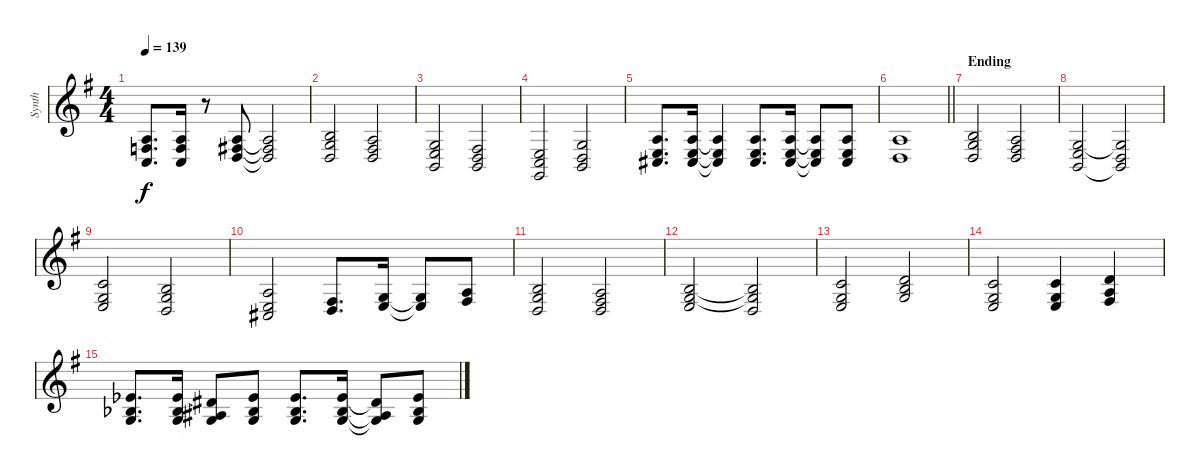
\track ("Synth" "Synth") {instrument lead2sawtooth}
\staff {score}
\tuning (E4 B3 G3 D3 A2 D2) {hide}
\ts (4 4)
\tempo 139
\clef g2
\ks g
(2.3 3.4 3.5).8{d dy f} (2.3 3.4 3.5).16 r.8 (2.3 4.4 5.5).8 (2.3{t} 4.4{t} 5.5{t}).2 |
(0.2 0.3 0.4).2 (2.3 4.4 5.5).2 |
(0.3 2.4 2.5).2 (0.4 2.5 16.6).2 |
(2.4 3.5 5.6).2 (0.3 0.4 2.5).2 |
(2.3 2.4 4.5).8{d} (2.3 2.4 4.5).16 (2.3{t} 2.4{t} 4.5{t}).4 (2.3 2.4 4.5).8{d} (2.3 2.4 4.5).16 (2.3{t} 2.4{t} 4.5{t}).8 (2.3 2.4 4.5).8 |
\barLineRight lightlight
(2.3 0.4).1 |
\section ("" "Ending")
(0.2 0.3 0.4).2 (2.3 4.4 5.5).2 |
(0.3 2.4 2.5).2 (0.3{t} 0.4 2.5{t}).2 |
(1.2 0.3 2.4).2 (0.2 0.3 0.4).2 |
(2.3 2.4 4.5).2 (4.4 5.5).8{d} (0.3 2.4).16 (0.3{t} 2.4{t}).8 (2.3 4.4).8 |
(0.2 0.3 0.4).2 (2.3 4.4 5.5).2 |
(0.2 0.3 2.4).2 (0.2{t} 0.3{t} 0.4).2 |
(1.2 0.3 2.4).2 (3.2 4.3 5.4).2 |
(1.2 0.3 2.4).2 (1.2 0.3 2.4).4 (3.2 2.3 4.4).4 |
(4.2{acc b} 3.3{acc b} 5.4).8{d} (4.2{acc b} 3.3{acc b} 5.4).16 (4.2{t} 3.3{t} 5.4{t}).8 (4.2{acc b} 3.3{acc b} 5.4).8 (4.2{acc b} 3.3{acc b} 5.4).8{d} (4.2{acc b} 3.3{acc b} 5.4).16 (4.2{t} 3.3{t} 5.4{t}).8 (4.2{acc b} 3.3{acc b} 5.4).8
